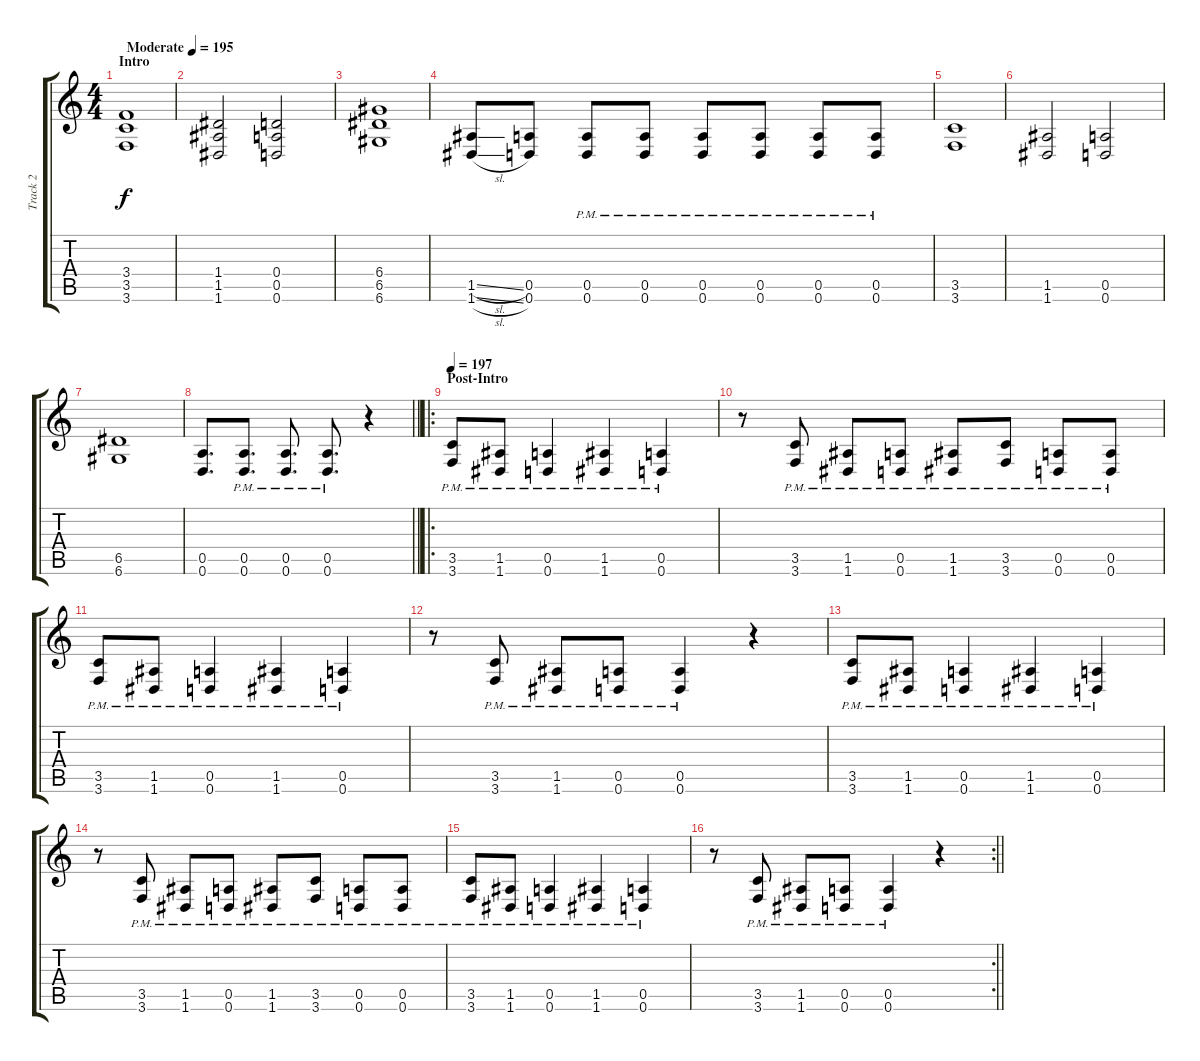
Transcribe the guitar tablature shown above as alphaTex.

\track ("Track 2" "Track 2") {instrument distortionguitar}
\staff {score tabs}
\tuning (E4 B3 G3 D3 A2 D2) {hide}
\ts (4 4)
\section ("" "Intro")
\tempo (195 "Moderate")
\clef g2
\ks c
(3.4 3.5 3.6).1{dy f instrument distortionguitar} |
(1.4 1.5 1.6).2 (0.4 0.5 0.6).2 |
(6.4 6.5 6.6).1 |
(1.5{sl} 1.6{sl}).8 (0.5 0.6).8 (0.5{pm} 0.6{pm}).8 (0.5{pm} 0.6{pm}).8 (0.5{pm} 0.6{pm}).8 (0.5{pm} 0.6{pm}).8 (0.5{pm} 0.6{pm}).8 (0.5{pm} 0.6{pm}).8 |
(3.5 3.6).1 |
(1.5 1.6).2 (0.5 0.6).2 |
(6.5 6.6).1 |
\barLineRight lightlight
(0.5 0.6).8{d} (0.5{pm} 0.6{pm}).8{d} (0.5{pm} 0.6{pm}).8{d} (0.5{pm} 0.6{pm}).8{d} r.4 |
\ro
\section ("" "Post-Intro")
\tempo 197
(3.5{pm} 3.6{pm}).8 (1.5{pm} 1.6{pm}).8 (0.5{pm} 0.6{pm}).4 (1.5{pm} 1.6{pm}).4 (0.5{pm} 0.6{pm}).4 |
r.8 (3.5{pm} 3.6{pm}).8 (1.5{pm} 1.6{pm}).8 (0.5{pm} 0.6{pm}).8 (1.5{pm} 1.6{pm}).8 (3.5{pm} 3.6{pm}).8 (0.5{pm} 0.6{pm}).8 (0.5{pm} 0.6{pm}).8 |
(3.5{pm} 3.6{pm}).8 (1.5{pm} 1.6{pm}).8 (0.5{pm} 0.6{pm}).4 (1.5{pm} 1.6{pm}).4 (0.5{pm} 0.6{pm}).4 |
r.8 (3.5{pm} 3.6{pm}).8 (1.5{pm} 1.6{pm}).8 (0.5{pm} 0.6{pm}).8 (0.5{pm} 0.6{pm}).4 r.4 |
(3.5{pm} 3.6{pm}).8 (1.5{pm} 1.6{pm}).8 (0.5{pm} 0.6{pm}).4 (1.5{pm} 1.6{pm}).4 (0.5{pm} 0.6{pm}).4 |
r.8 (3.5{pm} 3.6{pm}).8 (1.5{pm} 1.6{pm}).8 (0.5{pm} 0.6{pm}).8 (1.5{pm} 1.6{pm}).8 (3.5{pm} 3.6{pm}).8 (0.5{pm} 0.6{pm}).8 (0.5{pm} 0.6{pm}).8 |
(3.5{pm} 3.6{pm}).8 (1.5{pm} 1.6{pm}).8 (0.5{pm} 0.6{pm}).4 (1.5{pm} 1.6{pm}).4 (0.5{pm} 0.6{pm}).4 |
\rc 2
\barLineRight lightlight
r.8 (3.5{pm} 3.6{pm}).8 (1.5{pm} 1.6{pm}).8 (0.5{pm} 0.6{pm}).8 (0.5{pm} 0.6{pm}).4 r.4
